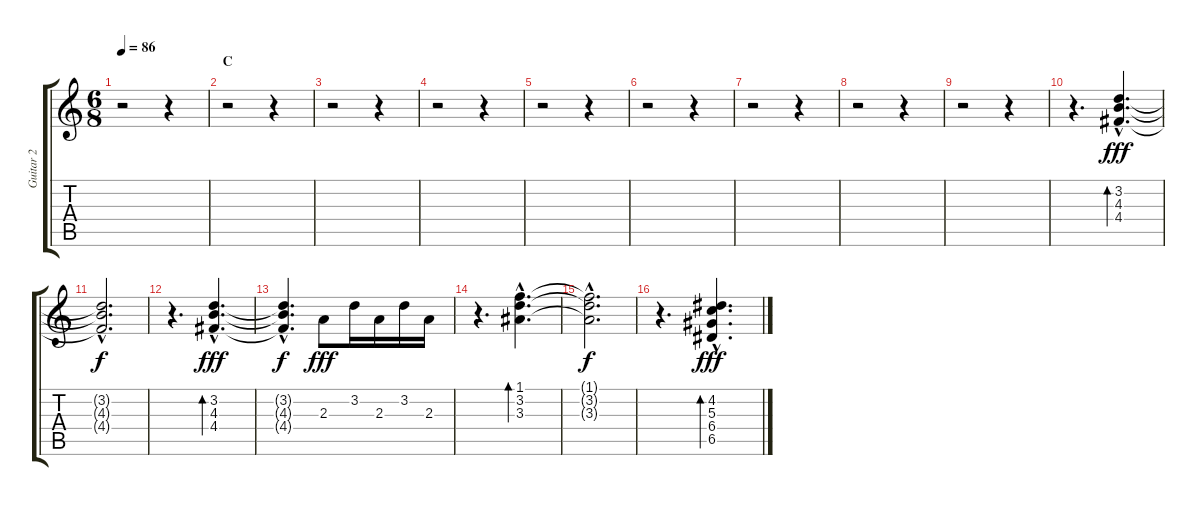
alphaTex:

\track ("Guitar 2" "Guitar 2") {instrument electricguitarclean}
\staff {score tabs}
\tuning (E4 B3 G3 D3 A2 E2) {hide}
\ts (6 8)
\tempo 86
\clef g2
\ks c
r.2{dy fff} r.4 |
\section ("" "C")
r.2 r.4 |
r.2 r.4 |
r.2 r.4 |
r.2 r.4 |
r.2 r.4 |
r.2 r.4 |
r.2 r.4 |
r.2 r.4 |
r.4{d} (3.2{hac} 4.3{hac} 4.4{hac}).4{d bd 240} |
(3.2{hac t} 4.3{hac t} 4.4{hac t}).2{d dy f} |
r.4{d} (3.2{hac} 4.3{hac} 4.4{hac}).4{d bd 240 dy fff} |
(3.2{hac t} 4.3{hac t} 4.4{hac t}).4{d dy f} 2.3.8{dy fff} 3.2.16 2.3.16 3.2.16 2.3.16 |
r.4{d} (1.1{hac} 3.2{hac} 3.3{hac}).4{d bd 240} |
(1.1{hac t} 3.2{hac t} 3.3{hac t}).2{d dy f} |
r.4{d} (4.2{hac} 5.3{hac} 6.4{hac} 6.5{hac}).4{d bd 240 dy fff}
